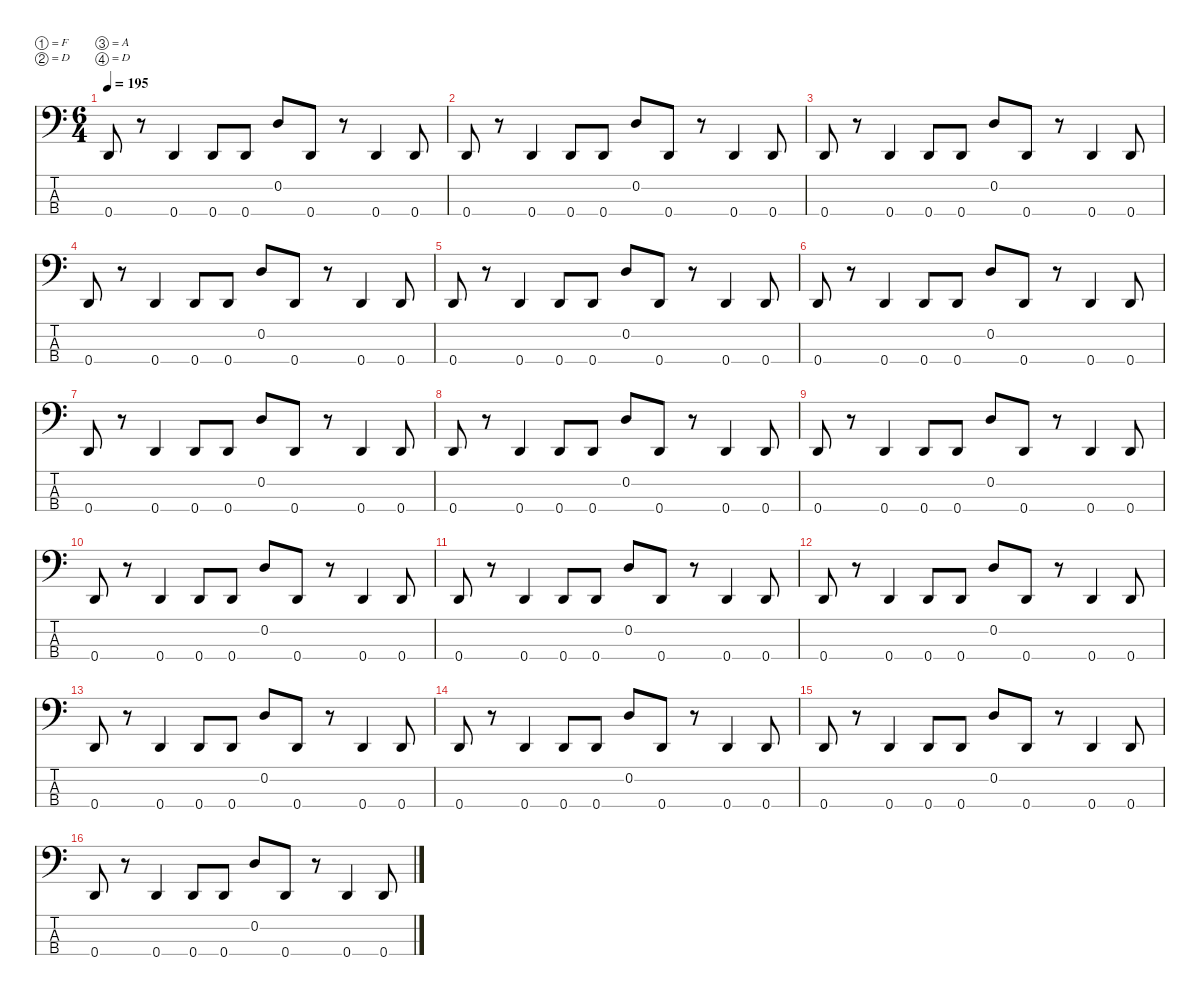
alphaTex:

\defaultSystemsLayout 4
\hideDynamics
\bracketExtendMode nobrackets
\singleTrackTrackNamePolicy hidden
\multiTrackTrackNamePolicy hidden
\firstSystemTrackNameMode fullname
\firstSystemTrackNameOrientation horizontal
\otherSystemsTrackNameOrientation horizontal
\track ("Bass" "el.bs.") {defaultSystemsLayout 4 instrument electricbassfinger}
\staff {score tabs}
\tuning (F2 D2 A1 D1)
\ts (6 4)
\tempo 195
\clef f4
\ks c
0.4.8{dy f beam Up} r.8{beam Up} 0.4.4{beam Up} 0.4.8{beam Up} 0.4.8{beam Up} 0.2.8{beam Up} 0.4.8{beam Up} r.8{beam Up} 0.4.4{beam Up} 0.4.8{beam Up} |
0.4.8{beam Up} r.8{beam Up} 0.4.4{beam Up} 0.4.8{beam Up} 0.4.8{beam Up} 0.2.8{beam Up} 0.4.8{beam Up} r.8{beam Up} 0.4.4{beam Up} 0.4.8{beam Up} |
0.4.8{beam Up} r.8{beam Up} 0.4.4{beam Up} 0.4.8{beam Up} 0.4.8{beam Up} 0.2.8{beam Up} 0.4.8{beam Up} r.8{beam Up} 0.4.4{beam Up} 0.4.8{beam Up} |
0.4.8{beam Up} r.8{beam Up} 0.4.4{beam Up} 0.4.8{beam Up} 0.4.8{beam Up} 0.2.8{beam Up} 0.4.8{beam Up} r.8{beam Up} 0.4.4{beam Up} 0.4.8{beam Up} |
0.4.8{beam Up} r.8{beam Up} 0.4.4{beam Up} 0.4.8{beam Up} 0.4.8{beam Up} 0.2.8{beam Up} 0.4.8{beam Up} r.8{beam Up} 0.4.4{beam Up} 0.4.8{beam Up} |
0.4.8{beam Up} r.8{beam Up} 0.4.4{beam Up} 0.4.8{beam Up} 0.4.8{beam Up} 0.2.8{beam Up} 0.4.8{beam Up} r.8{beam Up} 0.4.4{beam Up} 0.4.8{beam Up} |
0.4.8{beam Up} r.8{beam Up} 0.4.4{beam Up} 0.4.8{beam Up} 0.4.8{beam Up} 0.2.8{beam Up} 0.4.8{beam Up} r.8{beam Up} 0.4.4{beam Up} 0.4.8{beam Up} |
0.4.8{beam Up} r.8{beam Up} 0.4.4{beam Up} 0.4.8{beam Up} 0.4.8{beam Up} 0.2.8{beam Up} 0.4.8{beam Up} r.8{beam Up} 0.4.4{beam Up} 0.4.8{beam Up} |
0.4.8{beam Up} r.8{beam Up} 0.4.4{beam Up} 0.4.8{beam Up} 0.4.8{beam Up} 0.2.8{beam Up} 0.4.8{beam Up} r.8{beam Up} 0.4.4{beam Up} 0.4.8{beam Up} |
0.4.8{beam Up} r.8{beam Up} 0.4.4{beam Up} 0.4.8{beam Up} 0.4.8{beam Up} 0.2.8{beam Up} 0.4.8{beam Up} r.8{beam Up} 0.4.4{beam Up} 0.4.8{beam Up} |
0.4.8{beam Up} r.8{beam Up} 0.4.4{beam Up} 0.4.8{beam Up} 0.4.8{beam Up} 0.2.8{beam Up} 0.4.8{beam Up} r.8{beam Up} 0.4.4{beam Up} 0.4.8{beam Up} |
0.4.8{beam Up} r.8{beam Up} 0.4.4{beam Up} 0.4.8{beam Up} 0.4.8{beam Up} 0.2.8{beam Up} 0.4.8{beam Up} r.8{beam Up} 0.4.4{beam Up} 0.4.8{beam Up} |
0.4.8{beam Up} r.8{beam Up} 0.4.4{beam Up} 0.4.8{beam Up} 0.4.8{beam Up} 0.2.8{beam Up} 0.4.8{beam Up} r.8{beam Up} 0.4.4{beam Up} 0.4.8{beam Up} |
0.4.8{beam Up} r.8{beam Up} 0.4.4{beam Up} 0.4.8{beam Up} 0.4.8{beam Up} 0.2.8{beam Up} 0.4.8{beam Up} r.8{beam Up} 0.4.4{beam Up} 0.4.8{beam Up} |
0.4.8{beam Up} r.8{beam Up} 0.4.4{beam Up} 0.4.8{beam Up} 0.4.8{beam Up} 0.2.8{beam Up} 0.4.8{beam Up} r.8{beam Up} 0.4.4{beam Up} 0.4.8{beam Up} |
0.4.8{beam Up} r.8{beam Up} 0.4.4{beam Up} 0.4.8{beam Up} 0.4.8{beam Up} 0.2.8{beam Up} 0.4.8{beam Up} r.8{beam Up} 0.4.4{beam Up} 0.4.8{beam Up}
